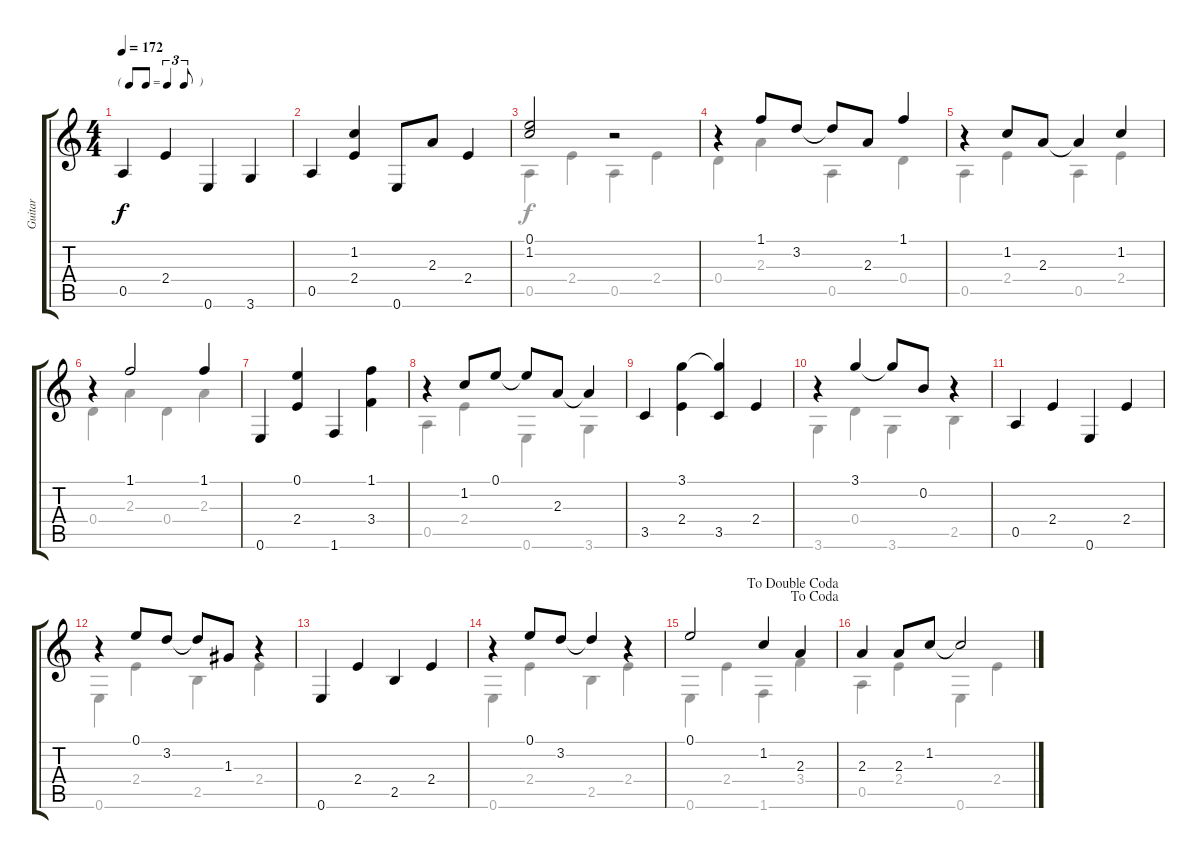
\track ("Guitar" "Guitar") {instrument acousticguitarnylon}
\staff {score tabs}
\tuning (E4 B3 G3 D3 A2 E2) {hide}
\voice
\ts (4 4)
\tf triplet8th
\tempo 172
\clef g2
\ks c
0.5.4{dy f} 2.4.4 0.6.4 3.6.4 |
0.5.4 (1.2 2.4).4 0.6.8 2.3.8 2.4.4 |
(0.1 1.2).2 r.2 |
r.4 1.1.8 3.2.8 3.2{t}.8 2.3.8 1.1.4 |
r.4 1.2.8 2.3.8 2.3{t}.4 1.2.4 |
r.4 1.1.2 1.1.4 |
0.6.4 (0.1 2.4).4 1.6.4 (1.1 3.4).4 |
r.4 1.2.8 0.1.8 0.1{t}.8 2.3.8 2.3{t}.4 |
3.5.4 (3.1 2.4).4 (3.1{t} 3.5).4 2.4.4 |
r.4 3.1.4 3.1{t}.8 0.2.8 r.4 |
0.5.4 2.4.4 0.6.4 2.4.4 |
r.4 0.1.8 3.2.8 3.2{t}.8 1.3.8 r.4 |
0.6.4 2.4.4 2.5.4 2.4.4 |
r.4 0.1.8 3.2.8 3.2{t}.4 r.4 |
\jump dacoda
\jump dadoublecoda
0.1.2 1.2.4 2.3.4 |
2.3.4 2.3.8 1.2.8 1.2{t}.2
\voice
\clef g2
\ottava regular
\simile none
\ks c
|
|
0.5.4 2.4.4 0.5.4 2.4.4 |
0.4.4 2.3.4 0.5.4 0.4.4 |
0.5.4 2.4.4 0.5.4 2.4.4 |
0.4.4 2.3.4 0.4.4 2.3.4 |
|
0.5.4 2.4.4 0.6.4 3.6.4 |
|
3.6.4 0.4.4 3.6.4 2.5.4 |
|
0.6.4 2.4.4 2.5.4 2.4.4 |
|
0.6.4 2.4.4 2.5.4 2.4.4 |
0.6.4 2.4.4 1.6.4 3.4.4 |
0.5.4 2.4.4 0.6.4 2.4.4
